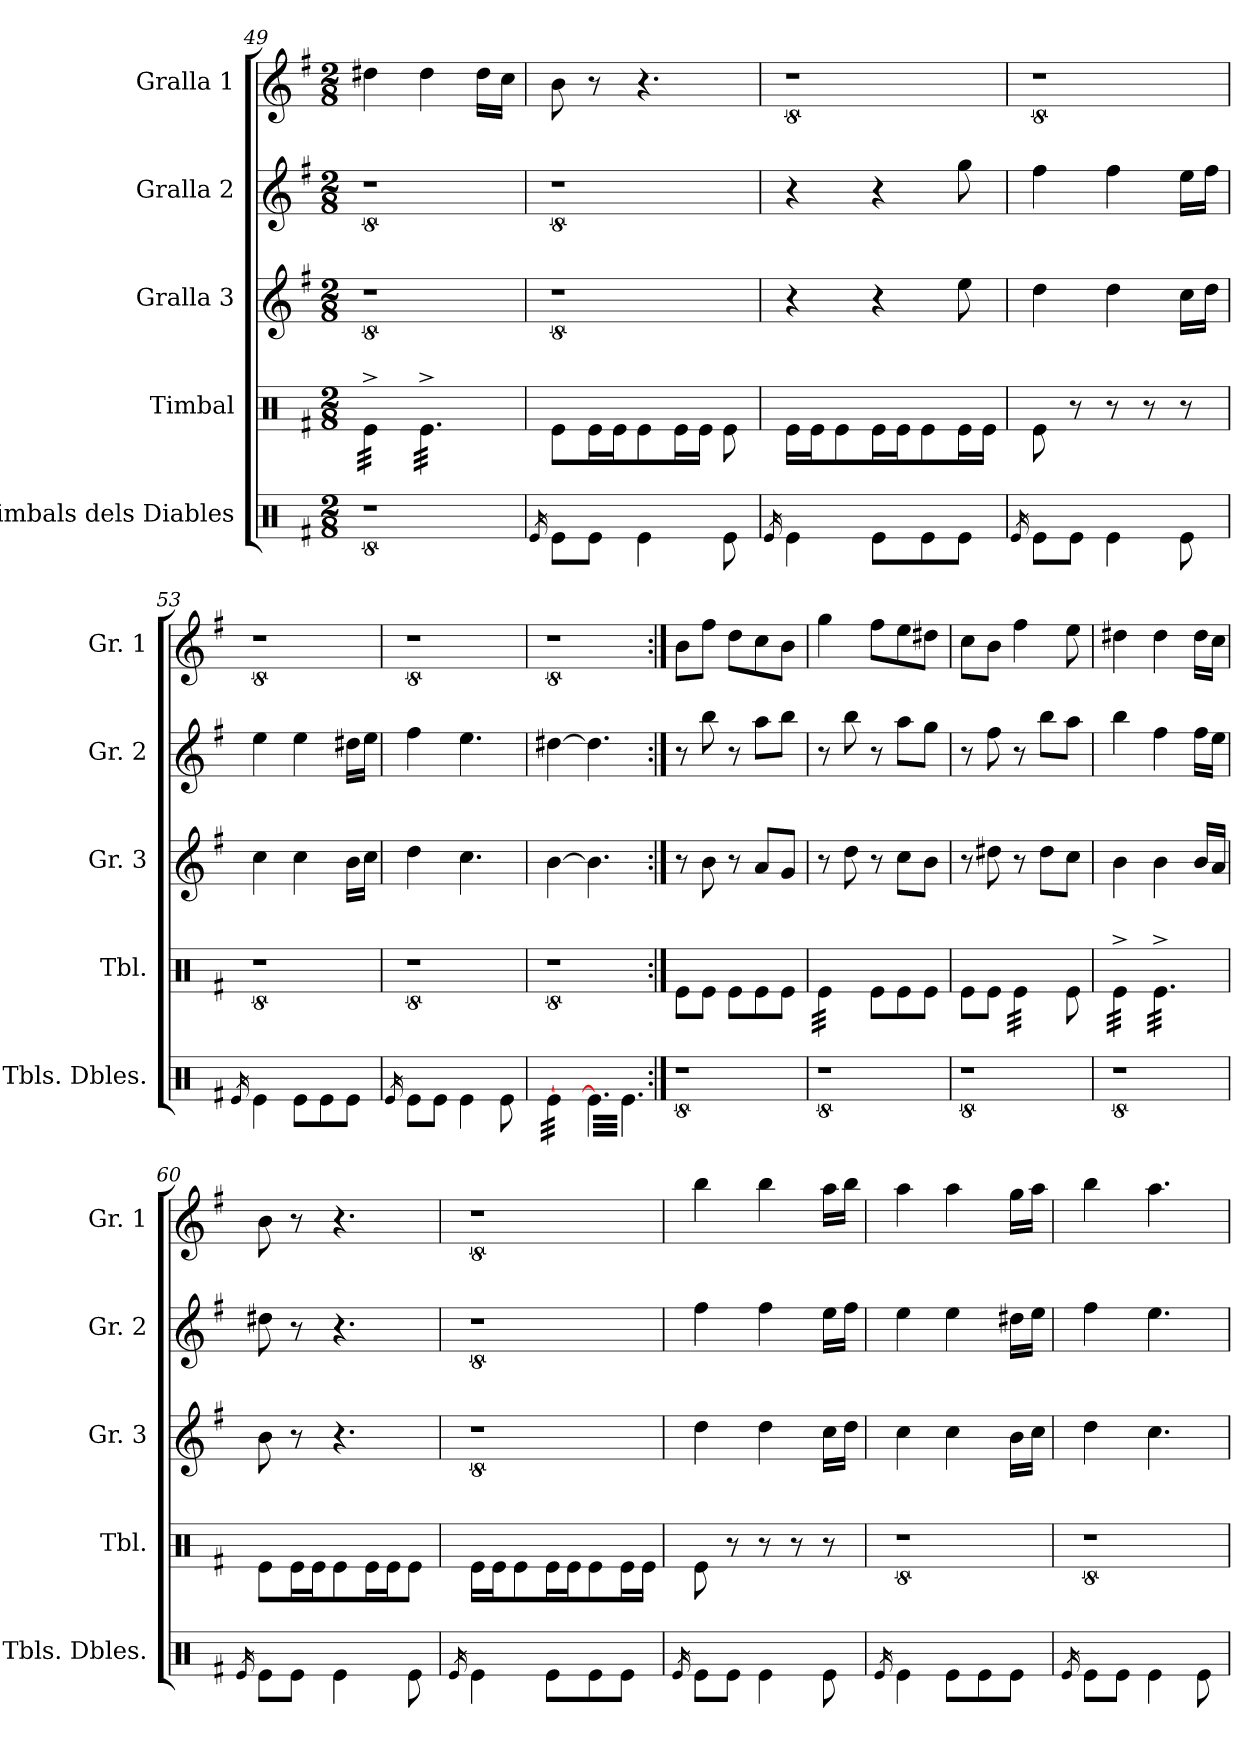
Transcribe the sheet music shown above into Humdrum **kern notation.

**kern	**kern	**kern	**kern	**kern
*part5	*part4	*part3	*part2	*part1
*staff5	*staff4	*staff3	*staff2	*staff1
*I"Timbals dels Diables	*I"Timbal	*I"Gralla 3	*I"Gralla 2	*I"Gralla 1
*I'Tbls. Dbles.	*I'Tbl.	*I'Gr. 3	*I'Gr. 2	*I'Gr. 1
*clefX	*clefX	*clefG2	*clefG2	*clefG2
*k[f#]	*k[f#]	*k[f#]	*k[f#]	*k[f#]
*G:	*G:	*G:	*G:	*G:
*M2/8+3/8	*M2/8+3/8	*M2/8+3/8	*M2/8+3/8	*M2/8+3/8
=49	=49	=49	=49	=49
*	*tremolo	*	*	*
8%5r	32Re^>\LLL	8%5r	8%5r	4dd#X\
.	32Re^>\	.	.	.
.	32Re^>\	.	.	.
.	32Re^>\	.	.	.
.	32Re^>\	.	.	.
.	32Re^>\	.	.	.
.	32Re^>\	.	.	.
.	32Re^>\JJJ	.	.	.
.	32Re^>\LLL	.	.	4dd#\
.	32Re^>\	.	.	.
.	32Re^>\	.	.	.
.	32Re^>\	.	.	.
.	32Re^>\	.	.	.
.	32Re^>\	.	.	.
.	32Re^>\	.	.	.
.	32Re^>\	.	.	.
.	32Re^>\	.	.	16dd#\LL
.	32Re^>\	.	.	.
.	32Re^>\	.	.	16cc\JJ
.	32Re^>\JJJ	.	.	.
*	*Xtremolo	*	*	*
=50	=50	=50	=50	=50
16qRe/	.	.	.	.
8Re\L	8Re\L	8%5r	8%5r	8b\
8Re\J	16Re\L	.	.	8r
.	16Re\J	.	.	.
4Re\	8Re\	.	.	4.r
.	16Re\L	.	.	.
.	16Re\JJ	.	.	.
8Re\	8Re\	.	.	.
!!LO:LB:g=z
=51	=51	=51	=51	=51
16qRe/	.	.	.	.
4Re\	16Re\LL	4r	4r	8%5r
.	16Re\J	.	.	.
.	8Re\	.	.	.
8Re\L	16Re\L	4r	4r	.
.	16Re\J	.	.	.
8Re\	8Re\	.	.	.
8Re\J	16Re\L	8ee\	8gg\	.
.	16Re\JJ	.	.	.
=52	=52	=52	=52	=52
16qRe/	.	.	.	.
8Re\L	8Re\	4dd\	4ff#\	8%5r
8Re\J	8r	.	.	.
4Re\	8r	4dd\	4ff#\	.
.	8r	.	.	.
8Re\	8r	16cc\LL	16ee\LL	.
.	.	16dd\JJ	16ff#\JJ	.
=53	=53	=53	=53	=53
16qRe/	.	.	.	.
4Re\	8%5r	4cc\	4ee\	8%5r
8Re\L	.	4cc\	4ee\	.
8Re\	.	.	.	.
8Re\J	.	16b\LL	16dd#X\LL	.
.	.	16cc\JJ	16ee\JJ	.
=54	=54	=54	=54	=54
16qRe/	.	.	.	.
8Re\L	8%5r	4dd\	4ff#\	8%5r
8Re\J	.	.	.	.
4Re\	.	4.cc\	4.ee\	.
8Re\	.	.	.	.
=55	=55	=55	=55	=55
*tremolo	*	*	*	*
[32Re\LLL	8%5r	[4b\	[4dd#X\	8%5r
32Re\	.	.	.	.
32Re\	.	.	.	.
32Re\	.	.	.	.
32Re\	.	.	.	.
32Re\	.	.	.	.
32Re\	.	.	.	.
32Re\JJJ	.	.	.	.
32Re\]LLL	.	4.b\]	4.dd#\]	.
32Re\	.	.	.	.
32Re\	.	.	.	.
32Re\	.	.	.	.
32Re\	.	.	.	.
32Re\	.	.	.	.
32Re\	.	.	.	.
32Re\	.	.	.	.
32Re\	.	.	.	.
32Re\	.	.	.	.
32Re\	.	.	.	.
32Re\JJJ	.	.	.	.
*Xtremolo	*	*	*	*
=56:|!	=56:|!	=56:|!	=56:|!	=56:|!
8%5r	8Re\L	8r	8r	8b\L
.	8Re\J	8b\	8bb\	8ff#\J
.	8Re\L	8r	8r	8dd\L
.	8Re\	8a/L	8aa\L	8cc\
.	8Re\J	8g/J	8bb\J	8b\J
=57	=57	=57	=57	=57
*	*tremolo	*	*	*
8%5r	32Re\LLL	8r	8r	4gg\
.	32Re\	.	.	.
.	32Re\	.	.	.
.	32Re\	.	.	.
.	32Re\	8dd\	8bb\	.
.	32Re\	.	.	.
.	32Re\	.	.	.
.	32Re\JJJ	.	.	.
*	*Xtremolo	*	*	*
.	8Re\L	8r	8r	8ff#\L
.	8Re\	8cc\L	8aa\L	8ee\
.	8Re\J	8b\J	8gg\J	8dd#X\J
!!LO:PB:g=z
=58	=58	=58	=58	=58
8%5r	8Re\L	8r	8r	8cc\L
.	8Re\J	8dd#X\	8ff#\	8b\J
*	*tremolo	*	*	*
.	32Re\LLL	8r	8r	4ff#\
.	32Re\	.	.	.
.	32Re\	.	.	.
.	32Re\	.	.	.
.	32Re\	8dd#\L	8bb\L	.
.	32Re\	.	.	.
.	32Re\	.	.	.
.	32Re\JJJ	.	.	.
*	*Xtremolo	*	*	*
.	8Re\	8cc\J	8aa\J	8ee\
=59	=59	=59	=59	=59
*	*tremolo	*	*	*
8%5r	32Re^>\LLL	4b\	4bb\	4dd#X\
.	32Re^>\	.	.	.
.	32Re^>\	.	.	.
.	32Re^>\	.	.	.
.	32Re^>\	.	.	.
.	32Re^>\	.	.	.
.	32Re^>\	.	.	.
.	32Re^>\JJJ	.	.	.
.	32Re^>\LLL	4b\	4ff#\	4dd#\
.	32Re^>\	.	.	.
.	32Re^>\	.	.	.
.	32Re^>\	.	.	.
.	32Re^>\	.	.	.
.	32Re^>\	.	.	.
.	32Re^>\	.	.	.
.	32Re^>\	.	.	.
.	32Re^>\	16b/LL	16ff#\LL	16dd#\LL
.	32Re^>\	.	.	.
.	32Re^>\	16a/JJ	16ee\JJ	16cc\JJ
.	32Re^>\JJJ	.	.	.
*	*Xtremolo	*	*	*
=60	=60	=60	=60	=60
16qRe/	.	.	.	.
8Re\L	8Re\L	8b\	8dd#X\	8b\
8Re\J	16Re\L	8r	8r	8r
.	16Re\J	.	.	.
4Re\	8Re\	4.r	4.r	4.r
.	16Re\L	.	.	.
.	16Re\J	.	.	.
8Re\	8Re\J	.	.	.
=61	=61	=61	=61	=61
16qRe/	.	.	.	.
4Re\	16Re\LL	8%5r	8%5r	8%5r
.	16Re\J	.	.	.
.	8Re\	.	.	.
8Re\L	16Re\L	.	.	.
.	16Re\J	.	.	.
8Re\	8Re\	.	.	.
8Re\J	16Re\L	.	.	.
.	16Re\JJ	.	.	.
=62	=62	=62	=62	=62
16qRe/	.	.	.	.
8Re\L	8Re\	4dd\	4ff#\	4bb\
8Re\J	8r	.	.	.
4Re\	8r	4dd\	4ff#\	4bb\
.	8r	.	.	.
8Re\	8r	16cc\LL	16ee\LL	16aa\LL
.	.	16dd\JJ	16ff#\JJ	16bb\JJ
=63	=63	=63	=63	=63
16qRe/	.	.	.	.
4Re\	8%5r	4cc\	4ee\	4aa\
8Re\L	.	4cc\	4ee\	4aa\
8Re\	.	.	.	.
8Re\J	.	16b\LL	16dd#X\LL	16gg\LL
.	.	16cc\JJ	16ee\JJ	16aa\JJ
=64	=64	=64	=64	=64
16qRe/	.	.	.	.
8Re\L	8%5r	4dd\	4ff#\	4bb\
8Re\J	.	.	.	.
4Re\	.	4.cc\	4.ee\	4.aa\
8Re\	.	.	.	.
=	=	=	=	=
*-	*-	*-	*-	*-
